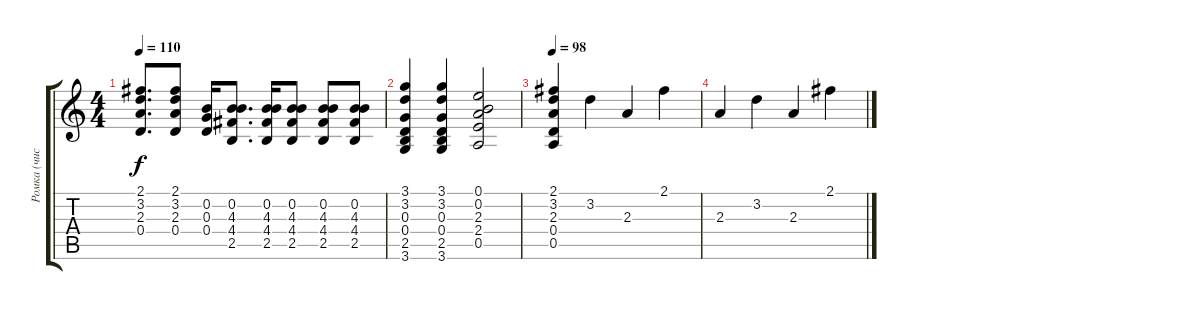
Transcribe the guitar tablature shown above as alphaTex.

\track ("Ромка (чистый)" "Ромка (чис") {instrument electricguitarjazz}
\staff {score tabs}
\tuning (E4 B3 G3 D3 A2 E2) {hide}
\ts (4 4)
\tempo 110
\clef g2
\ks c
(2.1 3.2 2.3 0.4).8{d dy f} (2.1 3.2 2.3 0.4).8 (0.2 0.3 0.4).16 (0.2 4.3 4.4 2.5).8{d} (0.2 4.3 4.4 2.5).16 (0.2 4.3 4.4 2.5).8 (0.2 4.3 4.4 2.5).8 (0.2 4.3 4.4 2.5).8 |
(3.1 3.2 0.3 0.4 2.5 3.6).4 (3.1 3.2 0.3 0.4 2.5 3.6).4 (0.1 0.2 2.3 2.4 0.5).2 |
\tempo 98
(2.1 3.2 2.3 0.4 0.5).4 3.2.4 2.3.4 2.1.4 |
2.3.4 3.2.4 2.3.4 2.1.4
